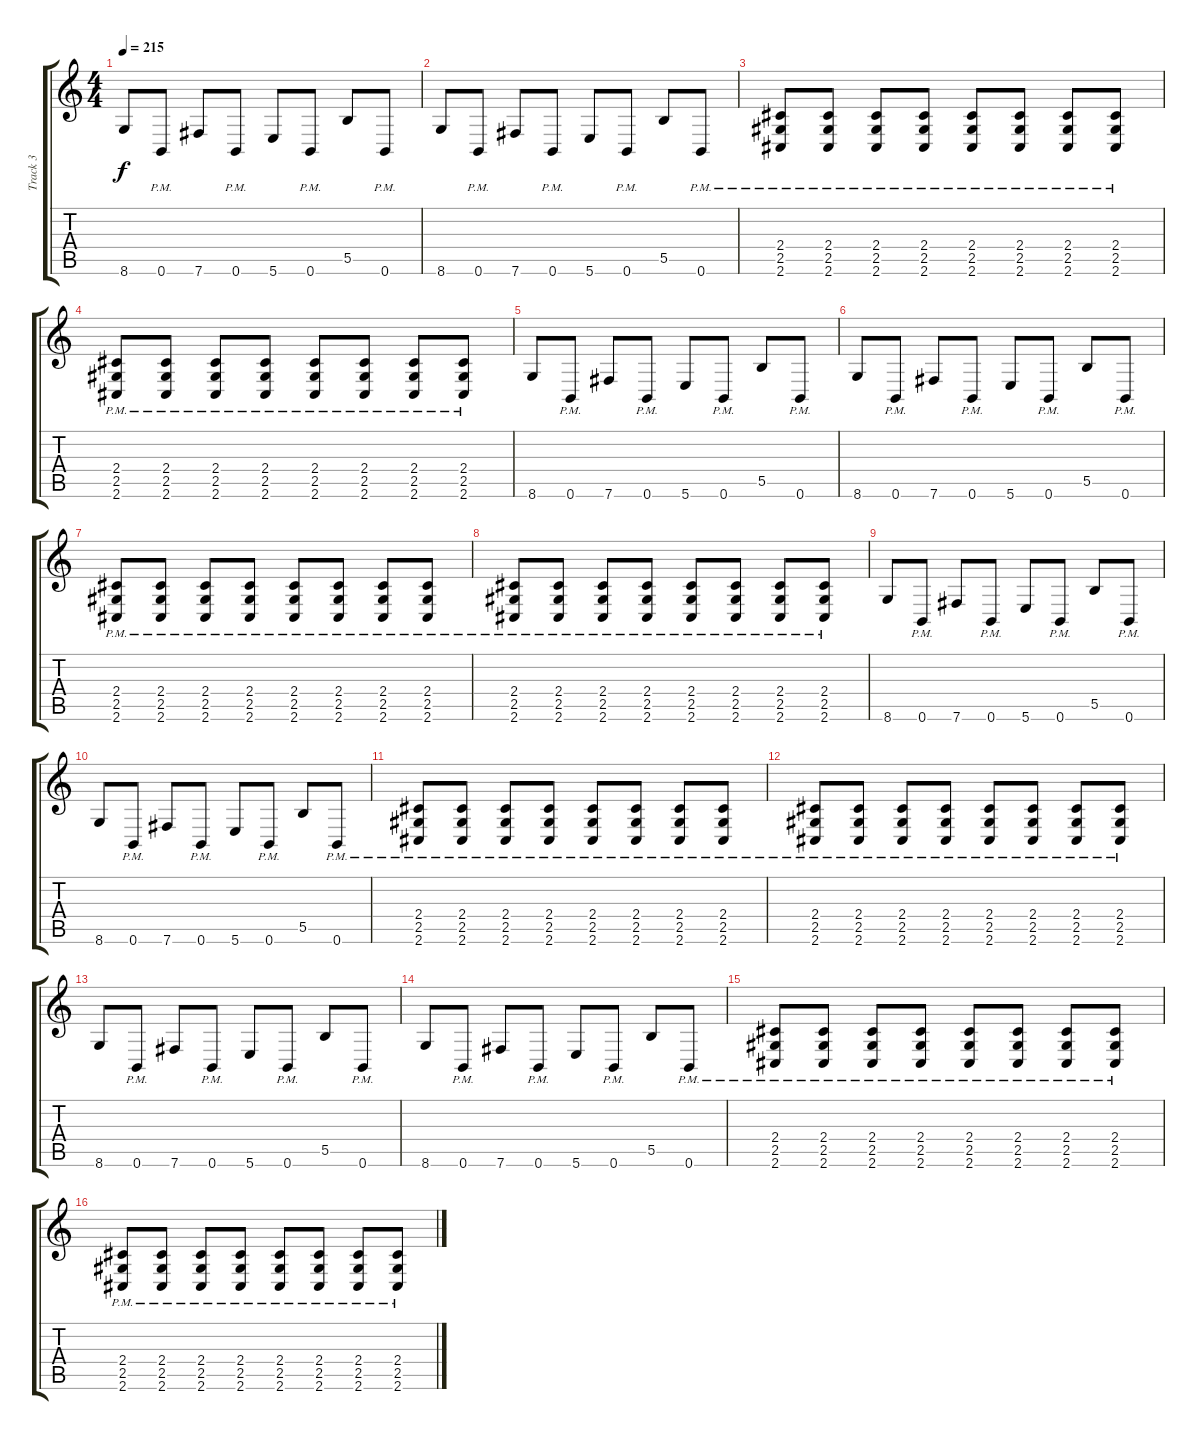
\track ("Track 3" "Track 3") {instrument distortionguitar}
\staff {score tabs}
\tuning (Db4 Ab3 E3 B2 Gb2 B1) {hide}
\ts (4 4)
\tempo 215
\clef g2
\ks c
8.6.8{dy f} 0.6{pm}.8 7.6.8 0.6{pm}.8 5.6.8 0.6{pm}.8 5.5.8 0.6{pm}.8 |
8.6.8 0.6{pm}.8 7.6.8 0.6{pm}.8 5.6.8 0.6{pm}.8 5.5.8 0.6{pm}.8 |
(2.4{pm} 2.5{pm} 2.6{pm}).8 (2.4{pm} 2.5{pm} 2.6{pm}).8 (2.4{pm} 2.5{pm} 2.6{pm}).8 (2.4{pm} 2.5{pm} 2.6{pm}).8 (2.4{pm} 2.5{pm} 2.6{pm}).8 (2.4{pm} 2.5{pm} 2.6{pm}).8 (2.4{pm} 2.5{pm} 2.6{pm}).8 (2.4{pm} 2.5{pm} 2.6{pm}).8 |
(2.4{pm} 2.5{pm} 2.6{pm}).8 (2.4{pm} 2.5{pm} 2.6{pm}).8 (2.4{pm} 2.5{pm} 2.6{pm}).8 (2.4{pm} 2.5{pm} 2.6{pm}).8 (2.4{pm} 2.5{pm} 2.6{pm}).8 (2.4{pm} 2.5{pm} 2.6{pm}).8 (2.4{pm} 2.5{pm} 2.6{pm}).8 (2.4{pm} 2.5{pm} 2.6{pm}).8 |
8.6.8 0.6{pm}.8 7.6.8 0.6{pm}.8 5.6.8 0.6{pm}.8 5.5.8 0.6{pm}.8 |
8.6.8 0.6{pm}.8 7.6.8 0.6{pm}.8 5.6.8 0.6{pm}.8 5.5.8 0.6{pm}.8 |
(2.4{pm} 2.5{pm} 2.6{pm}).8 (2.4{pm} 2.5{pm} 2.6{pm}).8 (2.4{pm} 2.5{pm} 2.6{pm}).8 (2.4{pm} 2.5{pm} 2.6{pm}).8 (2.4{pm} 2.5{pm} 2.6{pm}).8 (2.4{pm} 2.5{pm} 2.6{pm}).8 (2.4{pm} 2.5{pm} 2.6{pm}).8 (2.4{pm} 2.5{pm} 2.6{pm}).8 |
(2.4{pm} 2.5{pm} 2.6{pm}).8 (2.4{pm} 2.5{pm} 2.6{pm}).8 (2.4{pm} 2.5{pm} 2.6{pm}).8 (2.4{pm} 2.5{pm} 2.6{pm}).8 (2.4{pm} 2.5{pm} 2.6{pm}).8 (2.4{pm} 2.5{pm} 2.6{pm}).8 (2.4{pm} 2.5{pm} 2.6{pm}).8 (2.4{pm} 2.5{pm} 2.6{pm}).8 |
8.6.8 0.6{pm}.8 7.6.8 0.6{pm}.8 5.6.8 0.6{pm}.8 5.5.8 0.6{pm}.8 |
8.6.8 0.6{pm}.8 7.6.8 0.6{pm}.8 5.6.8 0.6{pm}.8 5.5.8 0.6{pm}.8 |
(2.4{pm} 2.5{pm} 2.6{pm}).8 (2.4{pm} 2.5{pm} 2.6{pm}).8 (2.4{pm} 2.5{pm} 2.6{pm}).8 (2.4{pm} 2.5{pm} 2.6{pm}).8 (2.4{pm} 2.5{pm} 2.6{pm}).8 (2.4{pm} 2.5{pm} 2.6{pm}).8 (2.4{pm} 2.5{pm} 2.6{pm}).8 (2.4{pm} 2.5{pm} 2.6{pm}).8 |
(2.4{pm} 2.5{pm} 2.6{pm}).8 (2.4{pm} 2.5{pm} 2.6{pm}).8 (2.4{pm} 2.5{pm} 2.6{pm}).8 (2.4{pm} 2.5{pm} 2.6{pm}).8 (2.4{pm} 2.5{pm} 2.6{pm}).8 (2.4{pm} 2.5{pm} 2.6{pm}).8 (2.4{pm} 2.5{pm} 2.6{pm}).8 (2.4{pm} 2.5{pm} 2.6{pm}).8 |
8.6.8 0.6{pm}.8 7.6.8 0.6{pm}.8 5.6.8 0.6{pm}.8 5.5.8 0.6{pm}.8 |
8.6.8 0.6{pm}.8 7.6.8 0.6{pm}.8 5.6.8 0.6{pm}.8 5.5.8 0.6{pm}.8 |
(2.4{pm} 2.5{pm} 2.6{pm}).8 (2.4{pm} 2.5{pm} 2.6{pm}).8 (2.4{pm} 2.5{pm} 2.6{pm}).8 (2.4{pm} 2.5{pm} 2.6{pm}).8 (2.4{pm} 2.5{pm} 2.6{pm}).8 (2.4{pm} 2.5{pm} 2.6{pm}).8 (2.4{pm} 2.5{pm} 2.6{pm}).8 (2.4{pm} 2.5{pm} 2.6{pm}).8 |
(2.4{pm} 2.5{pm} 2.6{pm}).8 (2.4{pm} 2.5{pm} 2.6{pm}).8 (2.4{pm} 2.5{pm} 2.6{pm}).8 (2.4{pm} 2.5{pm} 2.6{pm}).8 (2.4{pm} 2.5{pm} 2.6{pm}).8 (2.4{pm} 2.5{pm} 2.6{pm}).8 (2.4{pm} 2.5{pm} 2.6{pm}).8 (2.4{pm} 2.5{pm} 2.6{pm}).8
